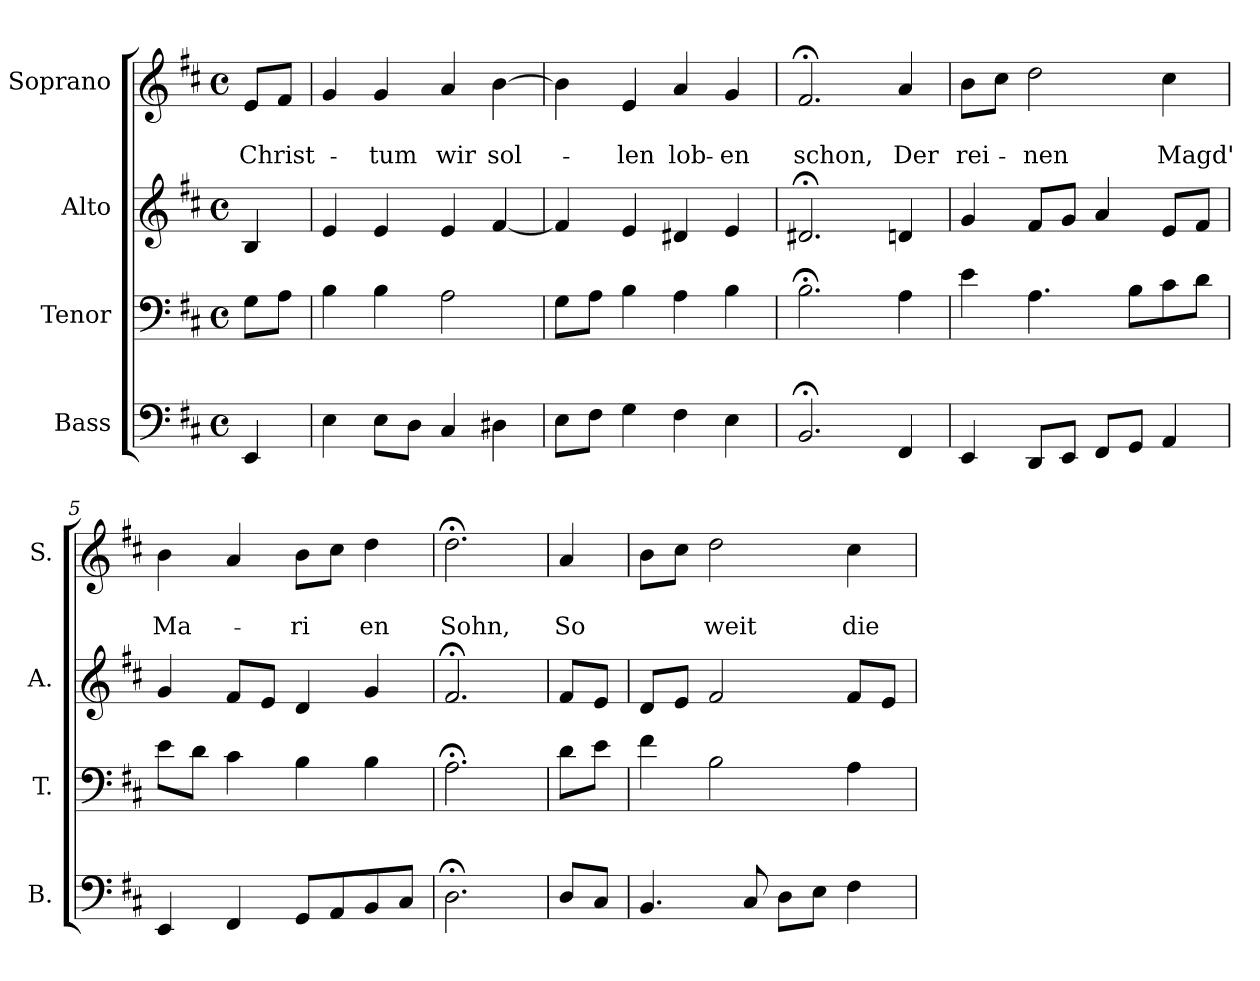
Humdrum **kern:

**kern	**kern	**kern	**kern	**text	**text
*part4	*part3	*part2	*part1	*part1	*part1
*staff4	*staff3	*staff2	*staff1	*staff1	*staff1
*I"Bass	*I"Tenor	*I"Alto	*I"Soprano	*	*
*I'B.	*I'T.	*I'A.	*I'S.	*	*
*clefF4	*clefF4	*clefG2	*clefG2	*	*
*k[f#c#]	*k[f#c#]	*k[f#c#]	*k[f#c#]	*	*
*D:	*D:	*D:	*b:	*	*
*M4/4	*M4/4	*M4/4	*M4/4	*	*
*met(c)	*met(c)	*met(c)	*met(c)	*	*
=	=	=	=	=	=
4EE/	8G\L	4B/	8e/L	.	Christ-
.	8A\J	.	8f#/J	.	.
=1	=1	=1	=1	=1	=1
4E\	4B\	4e/	4g/	.	.
8E\L	4B\	4e/	4g/	.	-tum
8D\J	.	.	.	.	.
4C#/	2A\	4e/	4a/	.	wir
4D#X\	.	[4f#/	[4b\	.	sol-
=2	=2	=2	=2	=2	=2
8E\L	8G\L	4f#/]	4b\]	.	.
8F#\J	8A\J	.	.	.	.
4G\	4B\	4e/	4e/	.	-len
4F#\	4A\	4d#X/	4a/	.	lob-
4E\	4B\	4e/	4g/	.	-en
=3	=3	=3	=3	=3	=3
2.BB;</	2.B;<\	2.d#X;</	2.f#;</	.	schon,
4FF#/	4A\	4dn/	4a/	.	Der
=4	=4	=4	=4	=4	=4
4EE/	4e\	4g/	8b\L	.	rei-
.	.	.	8cc#\J	.	.
8DD/L	4.A\	8f#/L	2dd\	.	-nen
8EE/J	.	8g/J	.	.	.
8FF#/L	.	4a/	.	.	.
8GG/J	8B\L	.	.	.	.
4AA/	8c#\	8e/L	4cc#\	.	Magd'
.	8d\J	8f#/J	.	.	.
=5	=5	=5	=5	=5	=5
4EE/	8e\L	4g/	4b\	.	Ma-
.	8d\J	.	.	.	.
4FF#/	4c#\	8f#/L	4a/	.	.
.	.	8e/J	.	.	.
8GG/L	4B\	4d/	8b\L	.	-ri
8AA/	.	.	8cc#\J	.	.
8BB/	4B\	4g/	4dd\	.	-en
8C#/J	.	.	.	.	.
=6	=6	=6	=6	=6	=6
2.D;<\	2.A;<\	2.f#;</	2.dd;<\	.	Sohn,
!!LO:LB:g=z
=6a	=6a	=6a	=6a	=6a	=6a
8D/L	8d\L	8f#/L	4a/	.	So
8C#/J	8e\J	8e/J	.	.	.
=7	=7	=7	=7	=7	=7
4.BB/	4f#\	8d/L	8b\L	.	.
.	.	8e/J	8cc#\J	.	.
.	2B\	2f#/	2dd\	.	weit
8C#/	.	.	.	.	.
8D\L	.	.	.	.	.
8E\J	.	.	.	.	.
4F#\	4A\	8f#/L	4cc#\	.	die
.	.	8e/J	.	.	.
=	=	=	=	=	=
*-	*-	*-	*-	*-	*-
